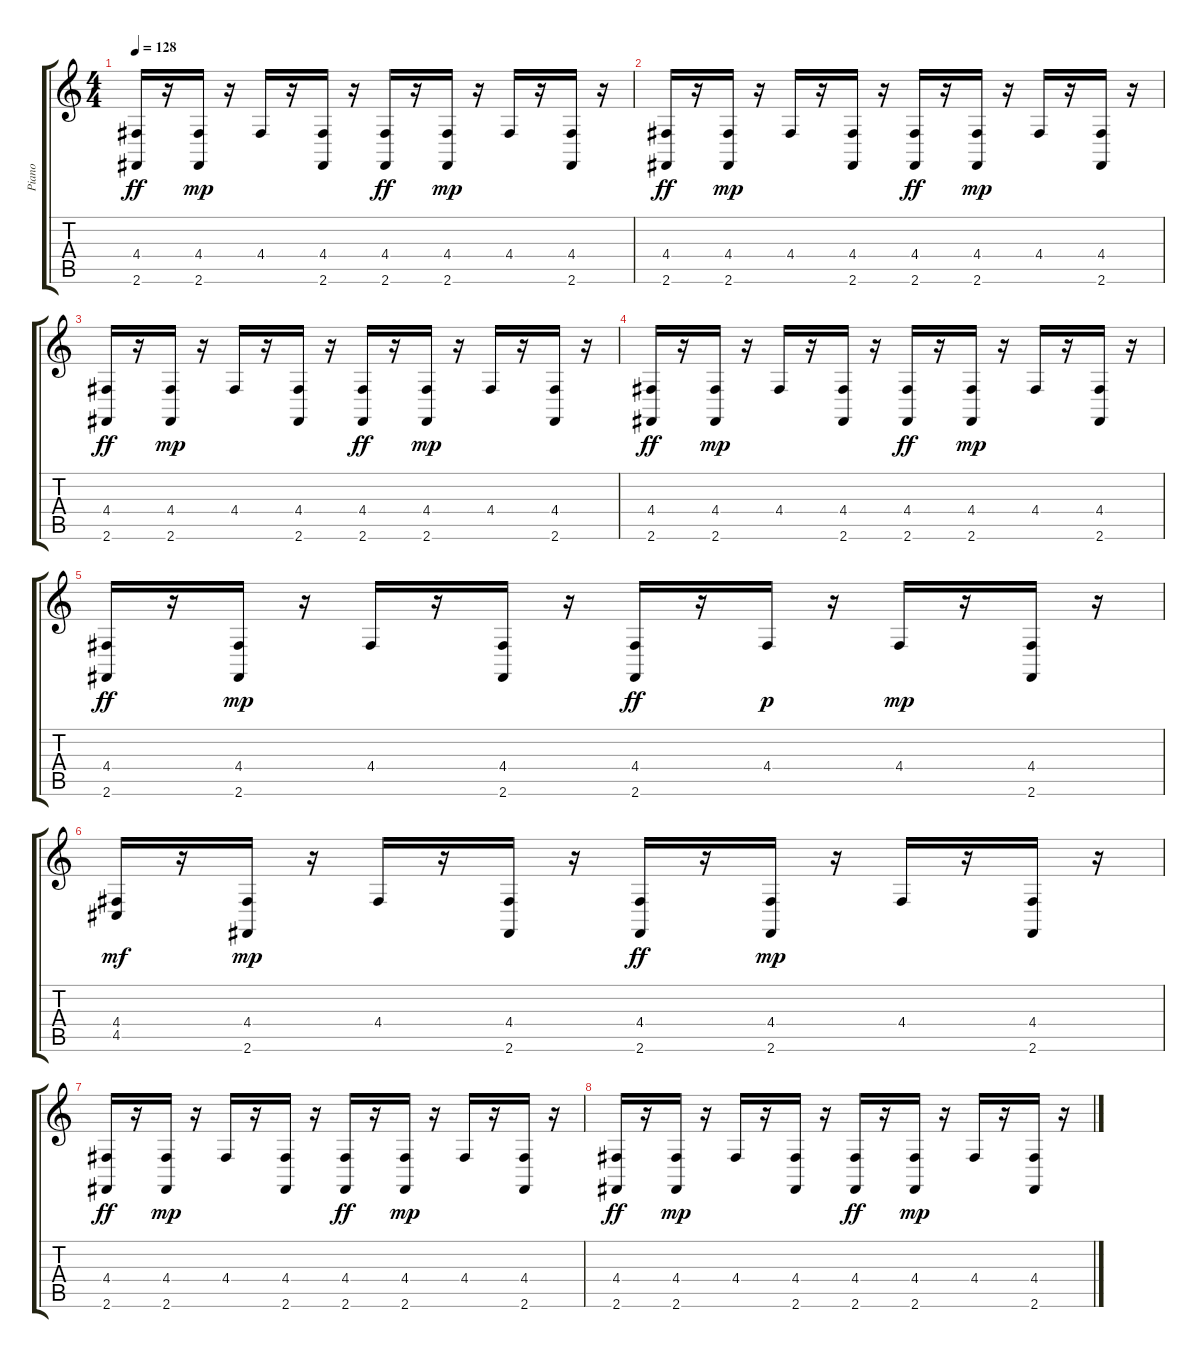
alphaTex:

\track ("Piano" "Piano") {instrument acousticgrandpiano}
\staff {score tabs}
\tuning (E4 B3 G3 D3 A2 E2) {hide}
\ts (4 4)
\tempo 128
\clef g2
\ks c
(4.4 2.6).16{dy ff} r.16 (4.4 2.6).16{dy mp} r.16 4.4.16 r.16 (4.4 2.6).16 r.16 (4.4 2.6).16{dy ff} r.16 (4.4 2.6).16{dy mp} r.16 4.4.16 r.16 (4.4 2.6).16 r.16 |
(4.4 2.6).16{dy ff} r.16 (4.4 2.6).16{dy mp} r.16 4.4.16 r.16 (4.4 2.6).16 r.16 (4.4 2.6).16{dy ff} r.16 (4.4 2.6).16{dy mp} r.16 4.4.16 r.16 (4.4 2.6).16 r.16 |
(4.4 2.6).16{dy ff} r.16 (4.4 2.6).16{dy mp} r.16 4.4.16 r.16 (4.4 2.6).16 r.16 (4.4 2.6).16{dy ff} r.16 (4.4 2.6).16{dy mp} r.16 4.4.16 r.16 (4.4 2.6).16 r.16 |
(4.4 2.6).16{dy ff} r.16 (4.4 2.6).16{dy mp} r.16 4.4.16 r.16 (4.4 2.6).16 r.16 (4.4 2.6).16{dy ff} r.16 (4.4 2.6).16{dy mp} r.16 4.4.16 r.16 (4.4 2.6).16 r.16 |
(4.4 2.6).16{dy ff} r.16 (4.4 2.6).16{dy mp} r.16 4.4.16 r.16 (4.4 2.6).16 r.16 (4.4 2.6).16{dy ff} r.16 4.4.16{dy p} r.16 4.4.16{dy mp} r.16 (4.4 2.6).16 r.16 |
(4.4 4.5).16{dy mf} r.16 (4.4 2.6).16{dy mp} r.16 4.4.16 r.16 (4.4 2.6).16 r.16 (4.4 2.6).16{dy ff} r.16 (4.4 2.6).16{dy mp} r.16 4.4.16 r.16 (4.4 2.6).16 r.16 |
(4.4 2.6).16{dy ff} r.16 (4.4 2.6).16{dy mp} r.16 4.4.16 r.16 (4.4 2.6).16 r.16 (4.4 2.6).16{dy ff} r.16 (4.4 2.6).16{dy mp} r.16 4.4.16 r.16 (4.4 2.6).16 r.16 |
(4.4 2.6).16{dy ff} r.16 (4.4 2.6).16{dy mp} r.16 4.4.16 r.16 (4.4 2.6).16 r.16 (4.4 2.6).16{dy ff} r.16 (4.4 2.6).16{dy mp} r.16 4.4.16 r.16 (4.4 2.6).16 r.16
